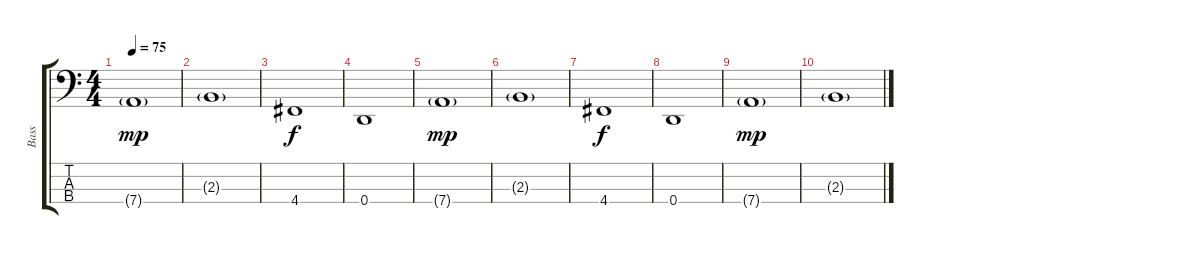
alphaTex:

\track ("Bass" "Bass") {instrument electricbassfinger}
\staff {score tabs}
\tuning (G2 D2 A1 D1) {hide}
\ts (4 4)
\tempo 75
\clef f4
\ks c
7.4{g}.1{dy mp} |
2.3{g}.1 |
4.4.1{dy f} |
0.4.1 |
7.4{g}.1{dy mp} |
2.3{g}.1 |
4.4.1{dy f} |
0.4.1 |
7.4{g}.1{dy mp} |
2.3{g}.1
